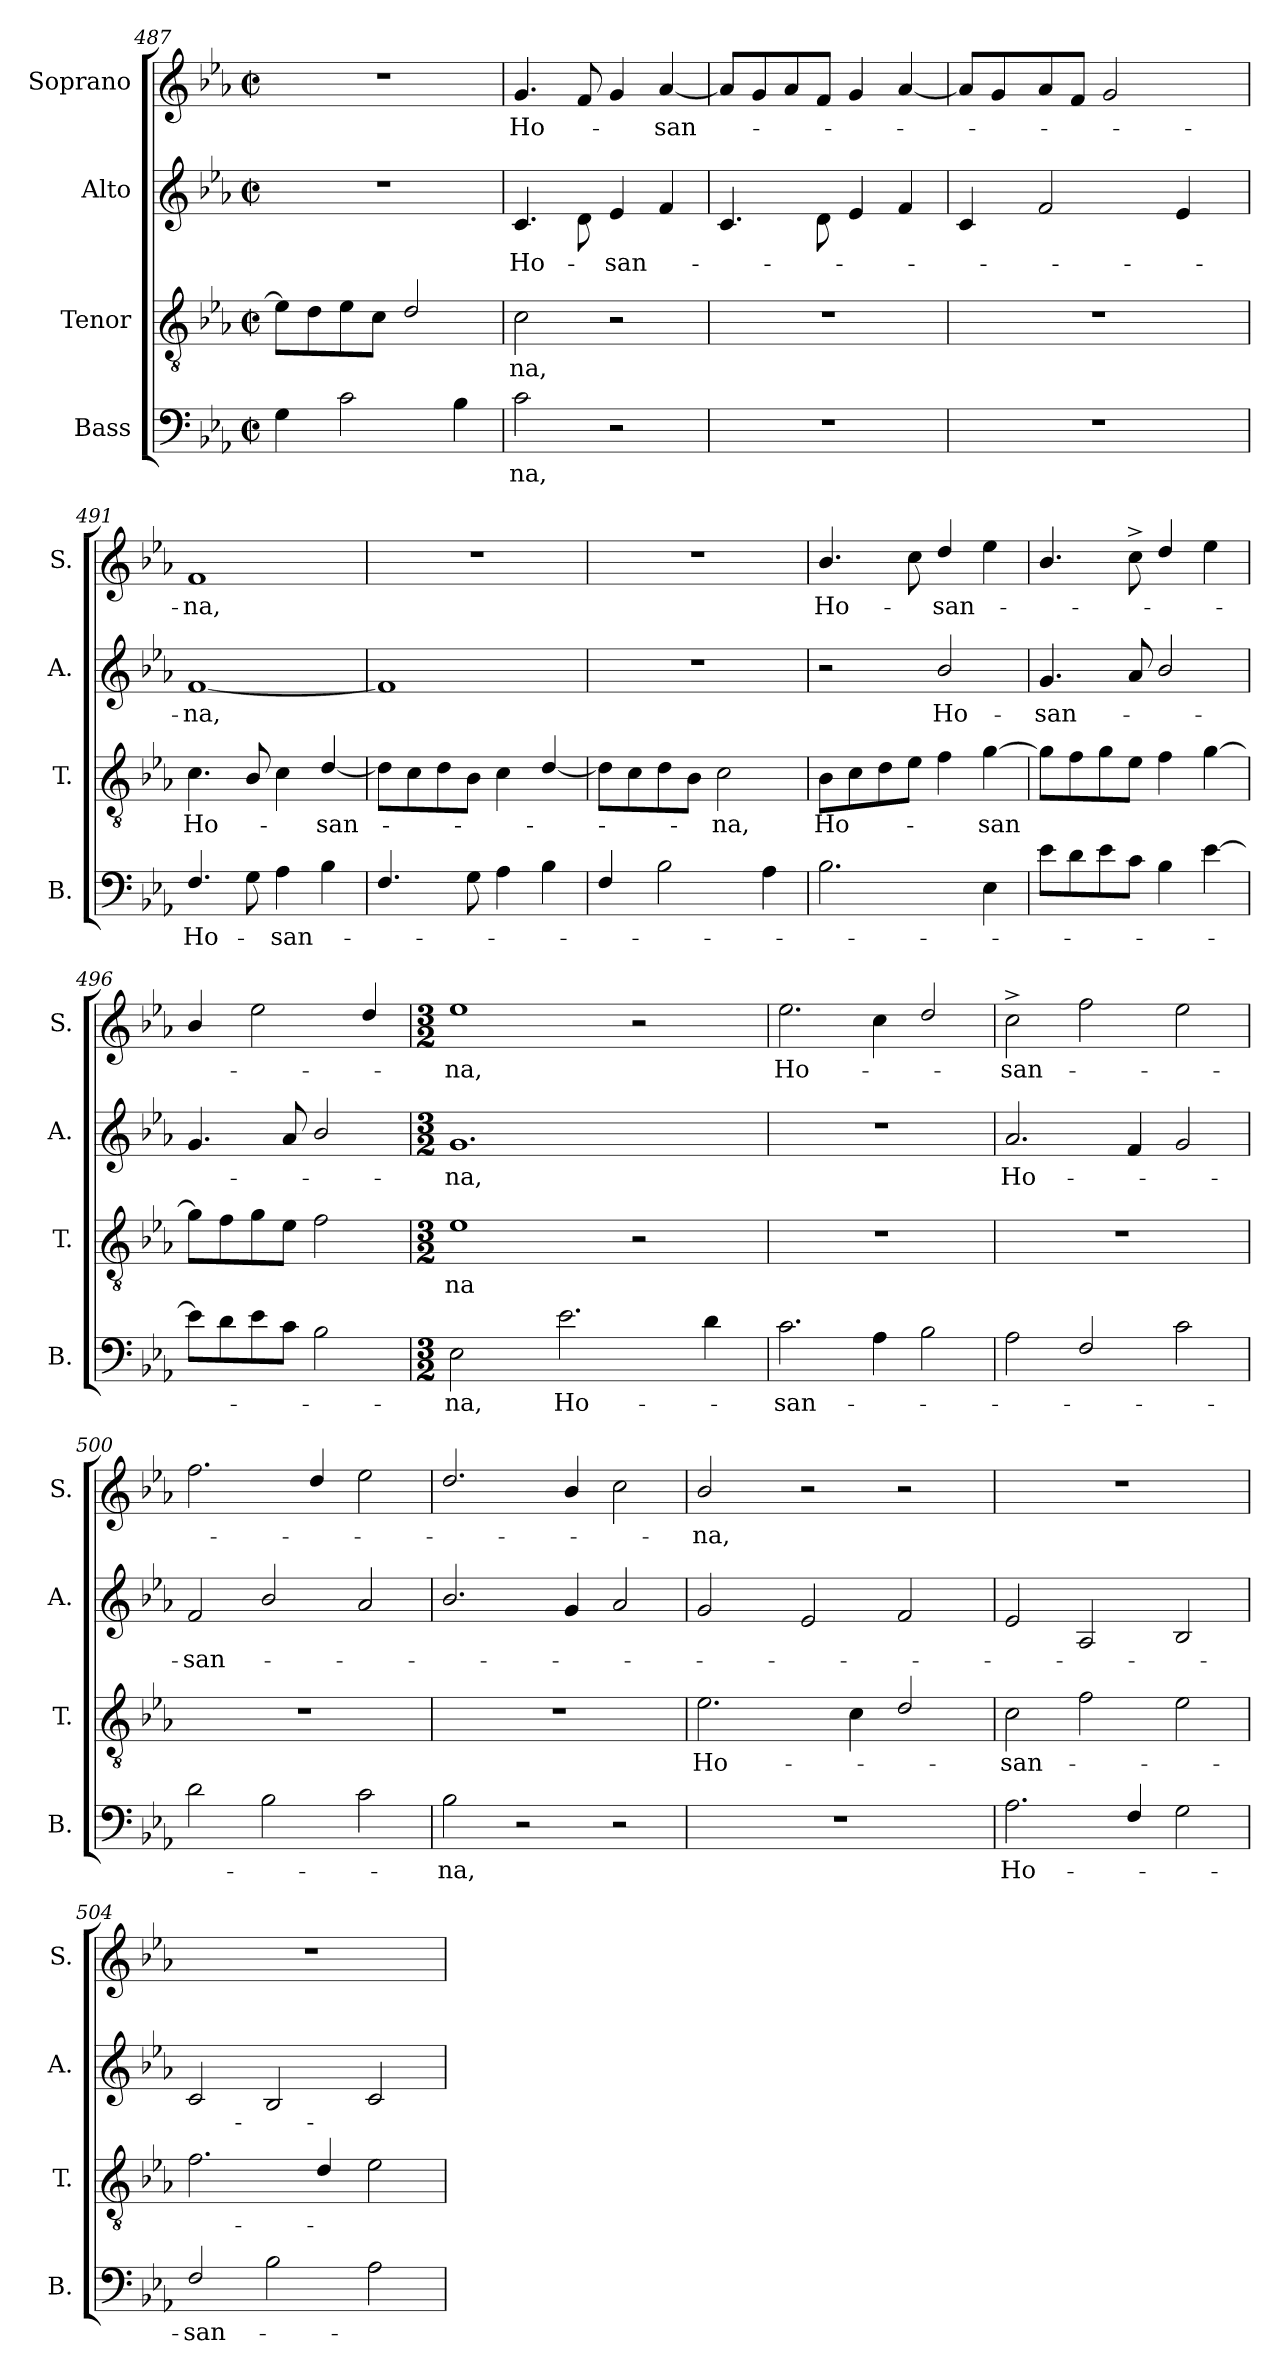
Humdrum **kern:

**kern	**text	**kern	**text	**kern	**text	**kern	**text
*part4	*part4	*part3	*part3	*part2	*part2	*part1	*part1
*staff4	*staff4	*staff3	*staff3	*staff2	*staff2	*staff1	*staff1
*I"Bass	*	*I"Tenor	*	*I"Alto	*	*I"Soprano	*
*I'B.	*	*I'T.	*	*I'A.	*	*I'S.	*
*clefF4	*	*clefGv2	*	*clefG2	*	*clefG2	*
*k[b-e-a-]	*	*k[b-e-a-]	*	*k[b-e-a-]	*	*k[b-e-a-]	*
*E-:	*	*E-:	*	*E-:	*	*E-:	*
*M2/2	*	*M2/2	*	*M2/2	*	*M2/2	*
*met(c|)	*	*met(c|)	*	*met(c|)	*	*met(c|)	*
=487	=487	=487	=487	=487	=487	=487	=487
4G\	.	8e-\L]	.	1r	.	1r	.
.	.	8d\	.	.	.	.	.
2c\	.	8e-\	.	.	.	.	.
.	.	8c\J	.	.	.	.	.
.	.	2d/	.	.	.	.	.
4B-\	.	.	.	.	.	.	.
=488	=488	=488	=488	=488	=488	=488	=488
!	!LO:LY:b:cj	!	!LO:LY:b:cj	!	!LO:LY:b:cj	!	!LO:LY:b:cj
2c\	-na,	2c\	-na,	4.c/	Ho-	4.g/	Ho-
.	.	.	.	8d\	.	8f/	.
!	!	!	!	!	!LO:LY:b	!	!
2r	.	2r	.	4e-/	-san-	4g/	.
!	!	!	!	!	!	!	!LO:LY:b
.	.	.	.	4f/	.	[<4a-/	-san-
=489	=489	=489	=489	=489	=489	=489	=489
1r	.	1r	.	4.c/	.	8a-/L]	.
.	.	.	.	.	.	8g/	.
.	.	.	.	.	.	8a-/	.
.	.	.	.	8d\	.	8f/J	.
.	.	.	.	4e-/	.	4g/	.
.	.	.	.	4f/	.	[>4a-/	.
!!LO:LB:g=z
=490	=490	=490	=490	=490	=490	=490	=490
*	*	*^	*	*^	*	*	*
1r	.	1r	8..ryy	.	4c/	8ryy	.	8a-/L]	.
.	.	.	.	.	.	64ryy	.	8g/	.
.	.	.	.	.	.	2ryy	.	.	.
.	.	.	2ryy	.	.	.	.	.	.
.	.	.	.	.	2f/	.	.	8a-/	.
.	.	.	.	.	.	.	.	8f/J	.
.	.	.	.	.	.	.	.	2g/	.
.	.	.	.	.	.	4ryy	.	.	.
.	.	.	4ryy	.	.	.	.	.	.
.	.	.	.	.	4e-/	.	.	.	.
.	.	.	.	.	.	16..ryy	.	.	.
.	.	.	32ryy	.	.	.	.	.	.
=491	=491	=491	=491	=491	=491	=491	=491	=491	=491
!	!LO:LY:b:cj	!	!	!LO:LY:b:cj	!	!	!LO:LY:b:cj	!	!LO:LY:b:cj
*	*	*v	*v	*	*	*	*	*	*
*	*	*	*	*v	*v	*	*	*
4.F/	Ho-	4.c\	Ho-	[>1f	-na,	1f	-na,
8G\	.	8B-/	.	.	.	.	.
!	!LO:LY:b	!	!	!	!	!	!
4A-\	-san-	4c\	.	.	.	.	.
!	!	!	!LO:LY:b	!	!	!	!
4B-\	.	[<4d/	-san-	.	.	.	.
=492	=492	=492	=492	=492	=492	=492	=492
4.F/	.	8d\L]	.	1f]	.	1r	.
.	.	8c\	.	.	.	.	.
.	.	8d\	.	.	.	.	.
8G\	.	8B-\J	.	.	.	.	.
4A-\	.	4c\	.	.	.	.	.
4B-\	.	[<4d/	.	.	.	.	.
=493	=493	=493	=493	=493	=493	=493	=493
4F/	.	8d\L]	.	1r	.	1r	.
.	.	8c\	.	.	.	.	.
2B-\	.	8d\	.	.	.	.	.
.	.	8B-\J	.	.	.	.	.
!	!	!	!LO:LY:b:cj	!	!	!	!
.	.	2c\	-na,	.	.	.	.
4A-\	.	.	.	.	.	.	.
!!LO:LB:g=z
=494	=494	=494	=494	=494	=494	=494	=494
!	!	!	!LO:LY:b:cj	!	!	!	!LO:LY:b:cj
2.B-\	.	8B-\L	Ho-	2r	.	4.b-/	Ho-
.	.	8c\	.	.	.	.	.
.	.	8d\	.	.	.	.	.
.	.	8e-\J	.	.	.	8cc\	.
!	!	!	!	!	!LO:LY:b:cj	!	!LO:LY:b
.	.	4f\	.	2b-/	Ho-	4dd/	-san-
!	!	!	!LO:LY:b	!	!	!	!
4E-\	.	[>4g\	-san	.	.	4ee-\	.
=495	=495	=495	=495	=495	=495	=495	=495
!	!	!	!	!	!LO:LY:b	!	!
8e-\L	.	8g\L]	.	4.g/	-san-	4.b-/	.
8d\	.	8f\	.	.	.	.	.
8e-\	.	8g\	.	.	.	.	.
8c\J	.	8e-\J	.	8a-/	.	8cc^<\	.
4B-\	.	4f\	.	2b-/	.	4dd/	.
[>4e-\	.	[>4g\	.	.	.	4ee-\	.
=496	=496	=496	=496	=496	=496	=496	=496
8e-\L]	.	8g\L]	.	4.g/	.	4b-/	.
8d\	.	8f\	.	.	.	.	.
8e-\	.	8g\	.	.	.	2ee-\	.
8c\J	.	8e-\J	.	8a-/	.	.	.
2B-\	.	2f\	.	2b-/	.	.	.
.	.	.	.	.	.	4dd/	.
!!LO:PB:g=z
=497	=497	=497	=497	=497	=497	=497	=497
*M3/2	*	*M3/2	*	*M3/2	*	*M3/2	*
!	!LO:LY:b:cj	!	!LO:LY:b:cj	!	!LO:LY:b:cj	!	!LO:LY:b:cj
*	*	*	*	*^	*	*^	*
2E-\	-na,	1e-	na	1.g	8ryy	-na,	1ee-	32ryy	-na,
*	*	*	*	*	*	*	*MM315	*	*
.	.	.	.	.	.	.	.	1ryy	.
.	.	.	.	.	64ryy	.	.	.	.
.	.	.	.	.	1ryy	.	.	.	.
!	!LO:LY:b:cj	!	!	!	!	!	!	!	!
2.e-\	Ho-	.	.	.	.	.	.	.	.
.	.	2r	.	.	.	.	2r	.	.
.	.	.	.	.	.	.	.	4...ryy	.
.	.	.	.	.	4ryy	.	.	.	.
4d\	.	.	.	.	.	.	.	.	.
.	.	.	.	.	16..ryy	.	.	.	.
=498	=498	=498	=498	=498	=498	=498	=498	=498	=498
!	!LO:LY:b	!LO:N:vis=1	!	!LO:N:vis=1	!	!	!	!	!LO:LY:b:cj
*	*	*	*	*v	*v	*	*	*	*
*	*	*	*	*	*	*v	*v	*
2.c\	-san-	1.r	.	1.r	.	2.ee-\	Ho-
4A-\	.	.	.	.	.	4cc\	.
2B-\	.	.	.	.	.	2dd/	.
=499	=499	=499	=499	=499	=499	=499	=499
!	!	!LO:N:vis=1	!	!	!LO:LY:b:cj	!	!LO:LY:b
2A-\	.	1.r	.	2.a-/	Ho-	2cc^<\	-san-
2F/	.	.	.	.	.	2ff\	.
.	.	.	.	4f/	.	.	.
2c\	.	.	.	2g/	.	2ee-\	.
=500	=500	=500	=500	=500	=500	=500	=500
!	!	!LO:N:vis=1	!	!	!LO:LY:b	!	!
2d\	.	1.r	.	2f/	-san-	2.ff\	.
2B-\	.	.	.	2b-/	.	.	.
.	.	.	.	.	.	4dd/	.
2c\	.	.	.	2a-/	.	2ee-\	.
=501	=501	=501	=501	=501	=501	=501	=501
!	!LO:LY:b:cj	!LO:N:vis=1	!	!	!	!	!
2B-\	-na,	1.r	.	2.b-/	.	2.dd/	.
2r	.	.	.	.	.	.	.
.	.	.	.	4g/	.	4b-/	.
2r	.	.	.	2a-/	.	2cc\	.
!!LO:LB:g=z
=502	=502	=502	=502	=502	=502	=502	=502
!LO:N:vis=1	!	!	!LO:LY:b:cj	!	!	!	!LO:LY:b:cj
*	*	*^	*	*	*	*	*
1.r	.	2.e-\	4ryy	Ho-	2g/	.	2b-/	-na,
.	.	.	64ryy	.	.	.	.	.
.	.	.	1ryy	.	.	.	.	.
.	.	.	.	.	2e-/	.	2r	.
.	.	4c\	.	.	.	.	.	.
.	.	2d/	.	.	2f/	.	2r	.
.	.	.	8...ryy	.	.	.	.	.
=503	=503	=503	=503	=503	=503	=503	=503	=503
!	!LO:LY:b:cj	!	!	!LO:LY:b	!	!	!LO:N:vis=1	!
*	*	*v	*v	*	*	*	*	*
2.A-\	Ho-	2c\	-san-	2e-/	.	1.r	.
.	.	2f\	.	2A-/	.	.	.
4F/	.	.	.	.	.	.	.
2G\	.	2e-\	.	2B-/	.	.	.
=504	=504	=504	=504	=504	=504	=504	=504
!	!LO:LY:b	!	!	!	!	!LO:N:vis=1	!
2F/	-san-	2.f\	.	2c/	.	1.r	.
2B-\	.	.	.	2B-/	.	.	.
.	.	4d/	.	.	.	.	.
2A-\	.	2e-\	.	2c/	.	.	.
=	=	=	=	=	=	=	=
*-	*-	*-	*-	*-	*-	*-	*-
